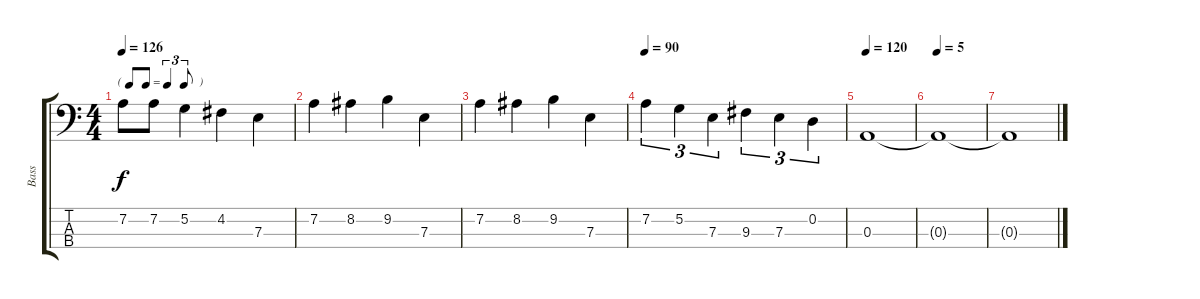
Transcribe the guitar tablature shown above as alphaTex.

\track ("Bass" "Bass") {instrument acousticbass}
\staff {score tabs}
\tuning (G2 D2 A1 E1) {hide}
\ts (4 4)
\tf triplet8th
\tempo 126
\clef f4
\ks c
7.2.8{dy f} 7.2.8 5.2.4 4.2.4 7.3.4 |
7.2.4 8.2.4 9.2.4 7.3.4 |
7.2.4 8.2.4 9.2.4 7.3.4 |
\tempo 90
7.2.4{tu (3 2)} 5.2.4{tu (3 2)} 7.3.4{tu (3 2)} 9.3.4{tu (3 2)} 7.3.4{tu (3 2)} 0.2.4{tu (3 2)} |
\tempo 90
\tempo 120
0.3.1 |
\tempo 5
0.3{t}.1 |
0.3{t}.1
